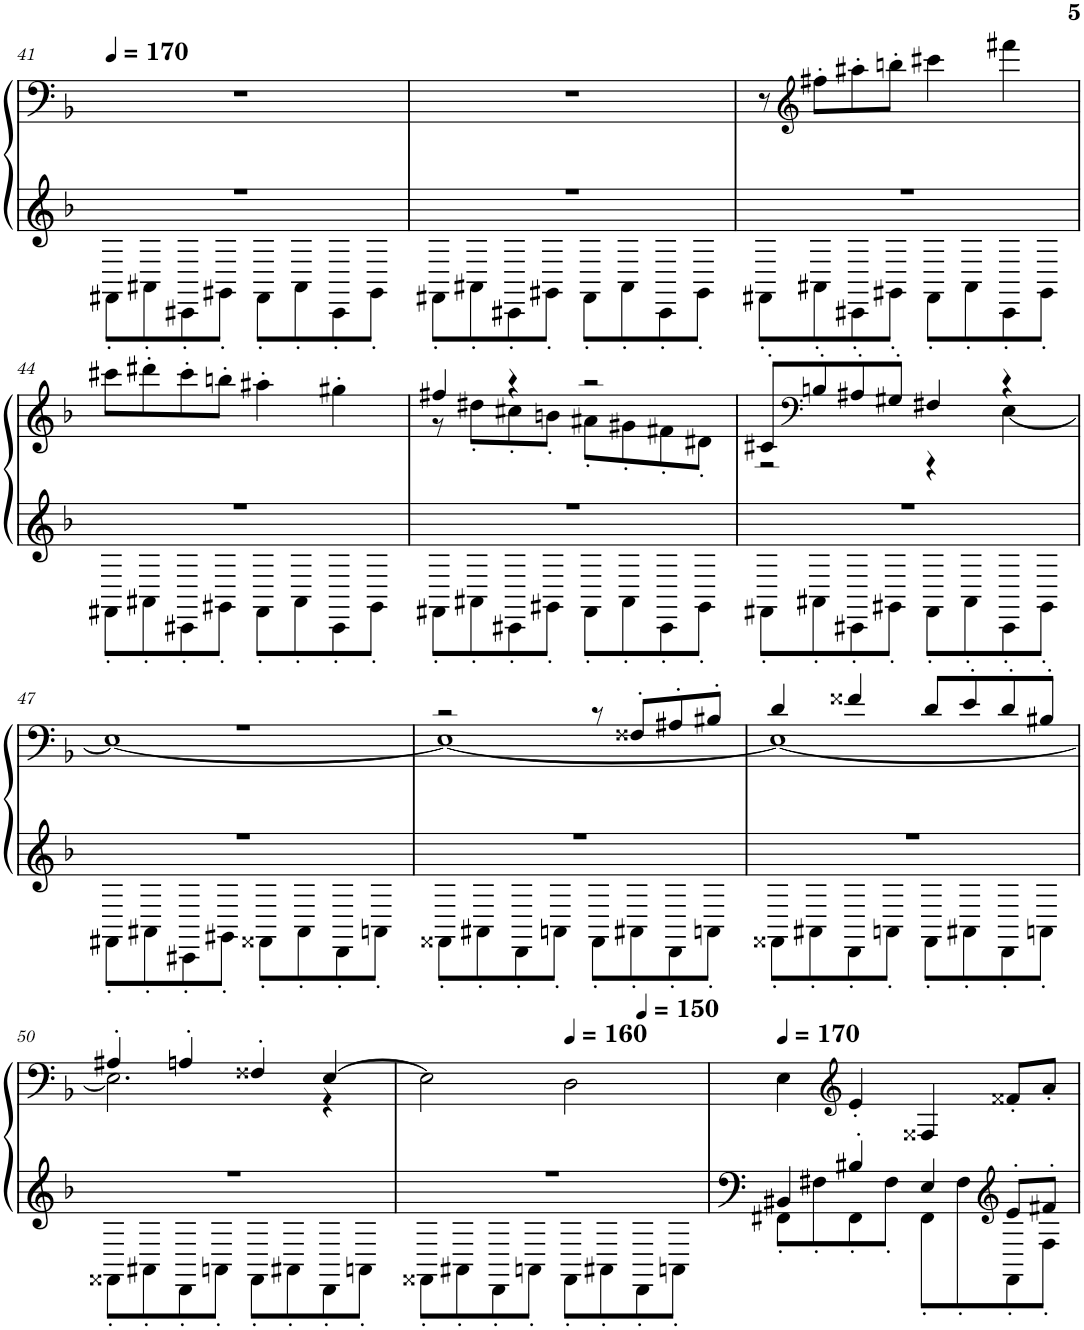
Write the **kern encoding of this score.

**kern	**kern
*part1	*part1
*staff2	*staff1
*I"Piano, Grand Piano	*
*I'Pno.	*
!!LO:PB:g=z
*clefG2	*clefF4
*k[b-]	*k[b-]
*M4/4	*M4/4
*MM170	*MM170
=41	=41
*^	*
1r	8FF#X'\L	1r
.	8AA#X'\	.
.	8CC#X'\	.
.	8GG#X'\J	.
.	8FF#'\L	.
.	8AA#'\	.
.	8CC#'\	.
.	8GG#'\J	.
=42	=42	=42
1r	8FF#X'\L	1r
.	8AA#X'\	.
.	8CC#X'\	.
.	8GG#X'\J	.
.	8FF#'\L	.
.	8AA#'\	.
.	8CC#'\	.
.	8GG#'\J	.
=43	=43	=43
1r	8FF#X'\L	8r
*	*	*clefG2
.	8AA#X'\	8ff#X'\L
.	8CC#X'\	8aa#X'\
.	8GG#X'\J	8bbn'\J
.	8FF#'\L	4ccc#X\
.	8AA#'\	.
.	8CC#'\	4fff#X\
.	8GG#'\J	.
!!LO:LB:g=z
=44	=44	=44
1r	8FF#X'\L	8ccc#X\L
.	8AA#X'\	8ddd#X'\
.	8CC#X'\	8ccc#'\
.	8GG#X'\J	8bbn'\J
.	8FF#'\L	4aa#X'\
.	8AA#'\	.
.	8CC#'\	4gg#X'\
.	8GG#'\J	.
=45	=45	=45
*	*	*^
1r	8FF#X'\L	4ff#X/	8r
.	8AA#X'\	.	8dd#X'\L
.	8CC#X'\	4r	8cc#X'\
.	8GG#X'\J	.	8bn'\J
.	8FF#'\L	2r	8a#X'\L
.	8AA#'\	.	8g#X'\
.	8CC#'\	.	8f#X'\
.	8GG#'\J	.	8d#X'\J
=46	=46	=46	=46
1r	8FF#X'\L	8c#X'/L	2r
*	*	*clefF4	*
.	8AA#X'\	8Bn'/	.
.	8CC#X'\	8A#X'/	.
.	8GG#X'\J	8G#X'/J	.
.	8FF#'\L	4F#X/	4r
.	8AA#'\	.	.
.	8CC#'\	4r	[4E\
.	8GG#'\J	.	.
!!LO:LB:g=z	!!
=47	=47	=47	=47
1r	8FF#X'\L	1r	1E_
.	8AA#X'\	.	.
.	8CC#X'\	.	.
.	8GG#X'\J	.	.
.	8FF##X'\L	.	.
.	8AA#'\	.	.
.	8DD'\	.	.
.	8AAn'\J	.	.
=48	=48	=48	=48
1r	8FF##X'\L	2r	1E_
.	8AA#X'\	.	.
.	8DD'\	.	.
.	8AAn'\J	.	.
.	8FF##'\L	8r	.
.	8AA#X'\	8F##X'/L	.
.	8DD'\	8A#X'/	.
.	8AAn'\J	8B#X'/J	.
=49	=49	=49	=49
1r	8FF##X'\L	4d/	1E_
.	8AA#X'\	.	.
.	8DD'\	4f##X/	.
.	8AAn'\J	.	.
.	8FF##'\L	8d/L	.
.	8AA#X'\	8e'/	.
.	8DD'\	8d'/	.
.	8AAn'\J	8B#X'/J	.
!!LO:LB:g=z	!!
=50	=50	=50	=50
1r	8FF##X'\L	4A#X'/	2.E\]
.	8AA#X'\	.	.
.	8DD'\	4An'/	.
.	8AAn'\J	.	.
.	8FF##'\L	4F##X'/	.
.	8AA#X'\	.	.
.	8DD'\	[4E/	4r
.	8AAn'\J	.	.
*	*	*v	*v
=51	=51	=51
1r	8FF##X'\L	2E\]
.	8AA#X'\	.
.	8DD'\	.
.	8AAn'\J	.
*	*	*MM160
.	8FF##'\L	2D\
.	8AA#X'\	.
*	*	*MM150
.	8DD'\	.
.	8AAn'\J	.
=52	=52	=52
*	*	*MM170
4BB#X/	8FF#X'\L	4E\
.	8F#X'\	.
*	*	*clefG2
4B#X'/	8FF#'\	4e'/
.	8F#'\J	.
4E/	8FF#'\L	4F##X/
.	8F#'\	.
*clefG2	*	*
8e'/L	8FF#'\	8f##X'/L
8f#X'/J	8F#'\J	8a'/J
*v	*v	*
=	=
*-	*-
